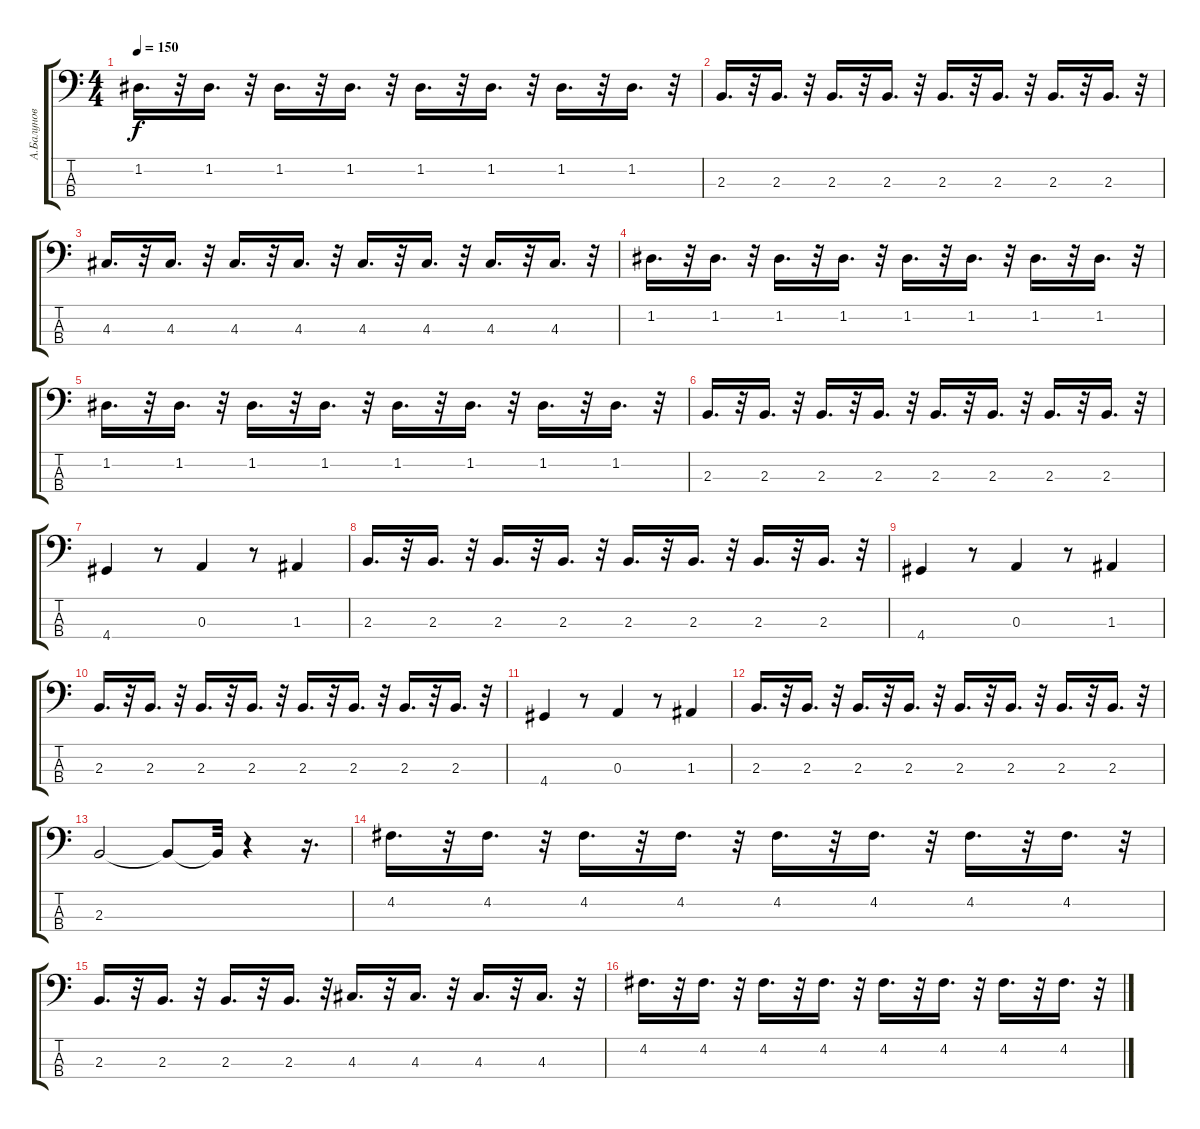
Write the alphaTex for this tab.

\track ("А.Балунов" "А.Балунов") {instrument electricbasspick}
\staff {score tabs}
\tuning (G2 D2 A1 E1) {hide}
\ts (4 4)
\tempo 150
\clef f4
\ks c
1.2.16{d dy f} r.32 1.2.16{d} r.32 1.2.16{d} r.32 1.2.16{d} r.32 1.2.16{d} r.32 1.2.16{d} r.32 1.2.16{d} r.32 1.2.16{d} r.32 |
2.3.16{d} r.32 2.3.16{d} r.32 2.3.16{d} r.32 2.3.16{d} r.32 2.3.16{d} r.32 2.3.16{d} r.32 2.3.16{d} r.32 2.3.16{d} r.32 |
4.3.16{d} r.32 4.3.16{d} r.32 4.3.16{d} r.32 4.3.16{d} r.32 4.3.16{d} r.32 4.3.16{d} r.32 4.3.16{d} r.32 4.3.16{d} r.32 |
1.2.16{d} r.32 1.2.16{d} r.32 1.2.16{d} r.32 1.2.16{d} r.32 1.2.16{d} r.32 1.2.16{d} r.32 1.2.16{d} r.32 1.2.16{d} r.32 |
1.2.16{d} r.32 1.2.16{d} r.32 1.2.16{d} r.32 1.2.16{d} r.32 1.2.16{d} r.32 1.2.16{d} r.32 1.2.16{d} r.32 1.2.16{d} r.32 |
2.3.16{d} r.32 2.3.16{d} r.32 2.3.16{d} r.32 2.3.16{d} r.32 2.3.16{d} r.32 2.3.16{d} r.32 2.3.16{d} r.32 2.3.16{d} r.32 |
4.4.4 r.8 0.3.4 r.8 1.3.4 |
2.3.16{d} r.32 2.3.16{d} r.32 2.3.16{d} r.32 2.3.16{d} r.32 2.3.16{d} r.32 2.3.16{d} r.32 2.3.16{d} r.32 2.3.16{d} r.32 |
4.4.4 r.8 0.3.4 r.8 1.3.4 |
2.3.16{d} r.32 2.3.16{d} r.32 2.3.16{d} r.32 2.3.16{d} r.32 2.3.16{d} r.32 2.3.16{d} r.32 2.3.16{d} r.32 2.3.16{d} r.32 |
4.4.4 r.8 0.3.4 r.8 1.3.4 |
2.3.16{d} r.32 2.3.16{d} r.32 2.3.16{d} r.32 2.3.16{d} r.32 2.3.16{d} r.32 2.3.16{d} r.32 2.3.16{d} r.32 2.3.16{d} r.32 |
2.3.2 2.3{t}.8 2.3{t}.32 r.4 r.16{d} |
4.2.16{d} r.32 4.2.16{d} r.32 4.2.16{d} r.32 4.2.16{d} r.32 4.2.16{d} r.32 4.2.16{d} r.32 4.2.16{d} r.32 4.2.16{d} r.32 |
2.3.16{d} r.32 2.3.16{d} r.32 2.3.16{d} r.32 2.3.16{d} r.32 4.3.16{d} r.32 4.3.16{d} r.32 4.3.16{d} r.32 4.3.16{d} r.32 |
4.2.16{d} r.32 4.2.16{d} r.32 4.2.16{d} r.32 4.2.16{d} r.32 4.2.16{d} r.32 4.2.16{d} r.32 4.2.16{d} r.32 4.2.16{d} r.32
